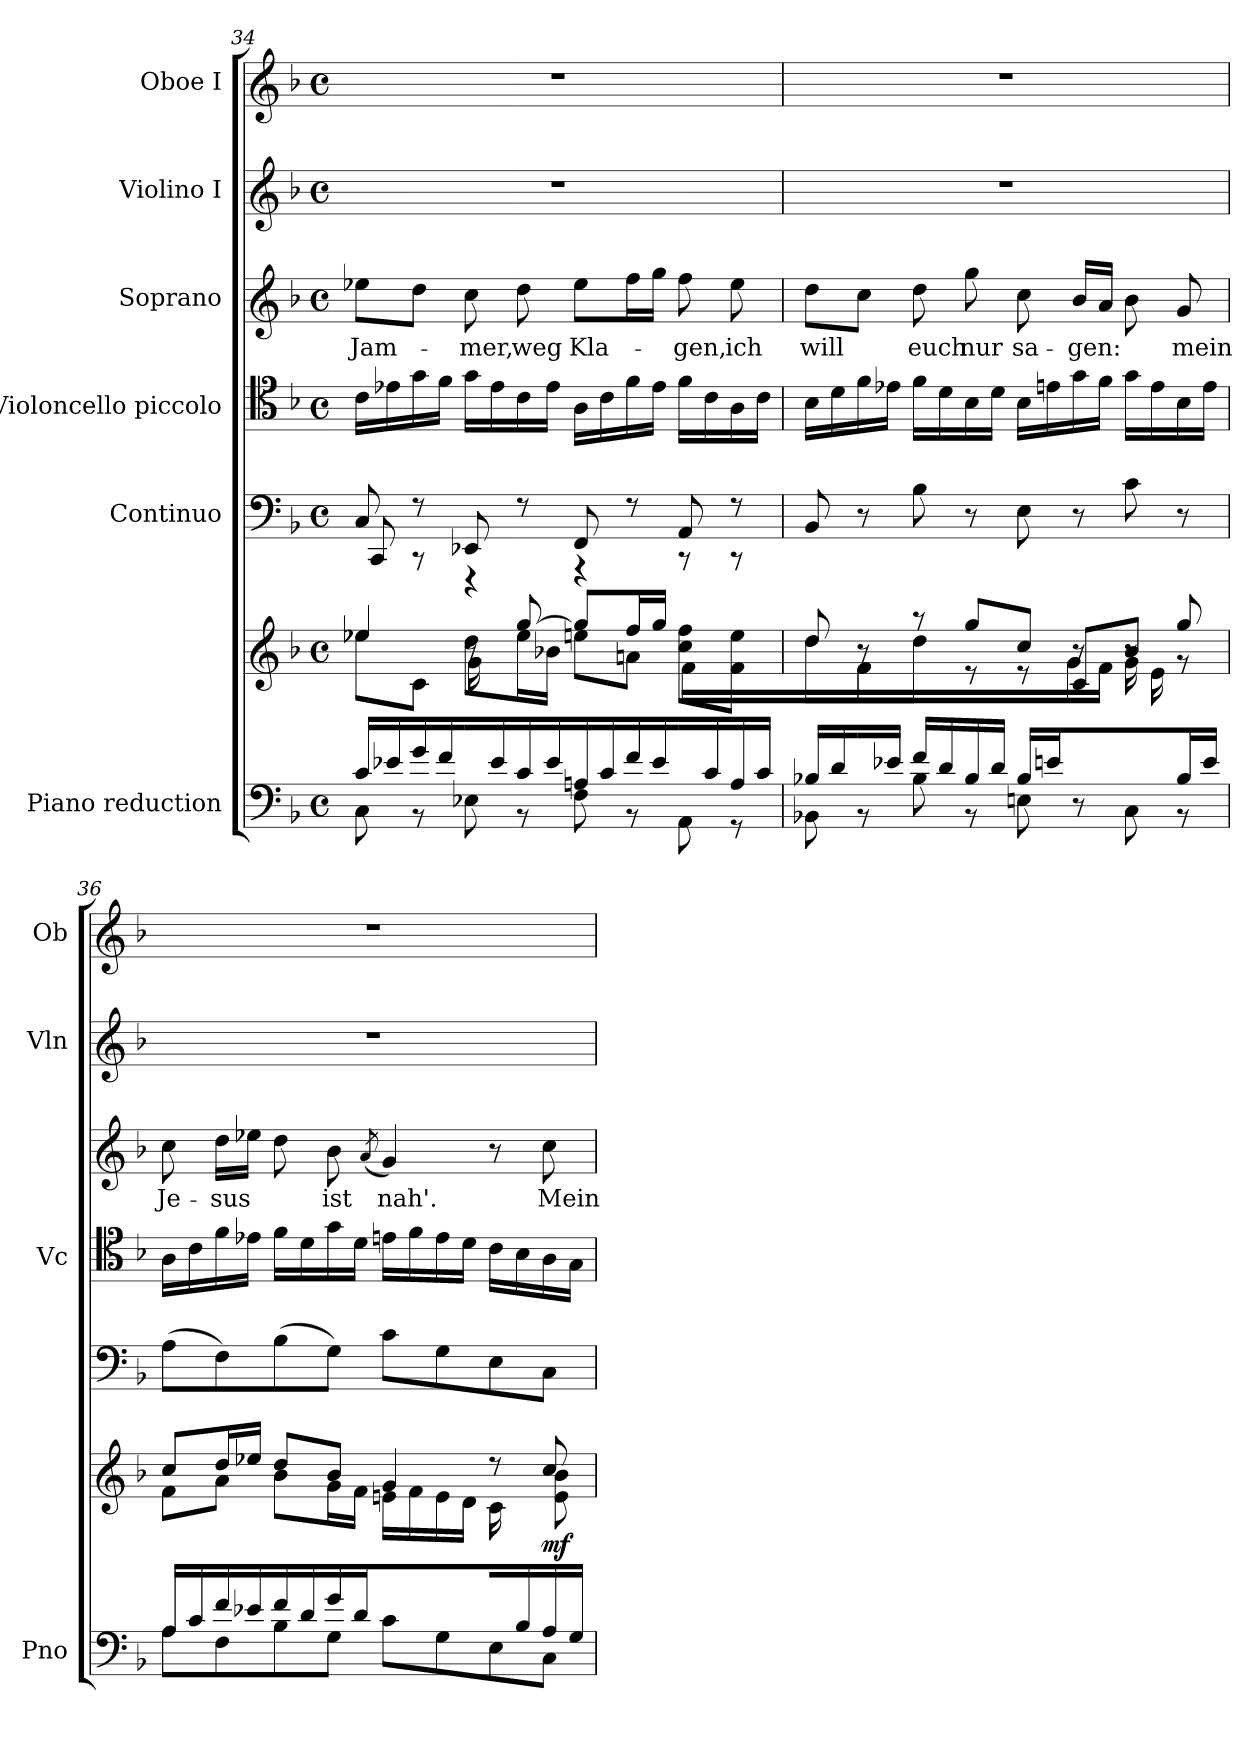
**kern	**kern	**dynam	**kern	**kern	**kern	**text	**kern	**kern
*part6	*part6	*part6	*part5	*part4	*part3	*part3	*part2	*part1
*staff7	*staff6	*staff6/7	*staff5	*staff4	*staff3	*staff3	*staff2	*staff1
*I"Piano reduction	*	*	*I"Continuo	*I"Violoncello piccolo	*I"Soprano	*	*I"Violino I	*I"Oboe I
*I'Pno	*	*	*	*I'Vc	*	*	*I'Vln	*I'Ob
*clefF4	*clefG2	*	*clefF4	*clefC4	*clefG2	*	*clefG2	*clefG2
*k[b-]	*k[b-]	*	*k[b-]	*k[b-]	*k[b-]	*	*k[b-]	*k[b-]
*M4/4	*M4/4	*	*M4/4	*M4/4	*M4/4	*	*M4/4	*M4/4
*met(c)	*met(c)	*	*met(c)	*met(c)	*met(c)	*	*met(c)	*met(c)
=34	=34	=34	=34	=34	=34	=34	=34	=34
*^	*^	*	*^	*	*	*	*	*
*	*	*	*^	*	*	*	*	*	*	*	*
!	!	!	!	!	!	!	!	!	!	!LO:LY:b	!	!
16c/LL	8C\	4ee-X/	8ee-\L	4ryy	.	8C!/	8CC/	16c\LL	8ee-X\L	Jam-	1r	1r
16e-X/	.	.	.	.	.	.	.	16e-X\	.	.	.	.
16g/	8r	.	8c\J	.	.	8r	8r	16g\	8dd\J	.	.	.
16f/JJ	.	.	.	.	.	.	.	16f\JJ	.	.	.	.
!	!	!	!	!	!	!	!	!	!	!LO:LY:b	!	!
16ryy	8E-X\	8r	8dd\L	16g\LL	.	8EE-X/	4r	16g\LL	8cc\	-mer,	.	.
16e-/	.	.	.	4..ryy	.	.	.	16e-\	.	.	.	.
!	!	!	!	!	!	!	!	!	!	!LO:LY:b	!	!
16c/	8r	[8gg/	16ee-\L	.	.	8r	.	16c\	8dd\	weg	.	.
16e-/JJ	.	.	16b-X\JJ	.	.	.	.	16e-\JJ	.	.	.	.
!	!	!	!	!	!	!	!	!	!	!LO:LY:b	!	!
16An/LL	8F\	8gg/L]	8een\L	.	.	8FF/	4r	16A\LL	8ee-\L	Kla-	.	.
16c/	.	.	.	.	.	.	.	16c\	.	.	.	.
16f/	8r	16ff/L	8an\J	.	.	8r	.	16f\	16ff\L	.	.	.
16e-/JJ	.	16gg/JJ	.	.	.	.	.	16e-\JJ	16gg\JJ	.	.	.
!	!	!	!	!	!	!	!	!	!	!LO:LY:b	!	!
16ryy	8AA\	8cc\ 8ff\L	4ryy	16f\LL	.	8AA/	8r	16f\LL	8ff\	-gen,	.	.
16c/	.	.	.	8.ryy	.	.	.	16c\	.	.	.	.
!	!	!	!	!	!	!	!	!	!	!LO:LY:b	!	!
16A/	8r	8f\ 8ee\J	.	.	.	8r	8r	16A\	8ee-\	ich	.	.
16c/JJ	.	.	.	.	.	.	.	16c\JJ	.	.	.	.
*	*	*	*	*	*	*v	*v	*	*	*	*	*
!!LO:LB:g=z
=35	=35	=35	=35	=35	=35	=35	=35	=35	=35	=35	=35
!	!	!	!	!	!	!	!	!	!LO:LY:b	!	!
16B-X/LL	8BB-X\	8dd/	8dd\L	8ryy	.	8BB-/	16B-\LL	8dd\L	will	1r	1r
16d/	.	.	.	.	.	.	16d\	.	.	.	.
16ryy	8r	8r	8f/	16f\	.	8r	16f\	8cc\J	.	.	.
16e-X/JJ	.	.	.	4..ryy	.	.	16e-X\JJ	.	.	.	.
!	!	!	!	!	!	!	!	!	!LO:LY:b	!	!
16f/LL	8B-\	8r	8dd\J	.	.	8B-\	16f\LL	8dd\	euch	.	.
16d/	.	.	.	.	.	.	16d\	.	.	.	.
!	!	!	!	!	!	!	!	!	!LO:LY:b	!	!
16B-/	8r	8gg/L	8r	.	.	8r	16B-\	8gg\	nur	.	.
16d/JJ	.	.	.	.	.	.	16d\JJ	.	.	.	.
!	!	!	!	!	!	!	!	!	!LO:LY:b	!	!
16B-/LL	8En\	8cc/J	8r	.	.	8E\	16B-\LL	8cc\	sa-	.	.
16en/	.	.	.	.	.	.	16en\	.	.	.	.
!	!	!	!	!	!	!	!	!	!LO:LY:b	!	!
4ryy	8r	8r	8c/L	16g\	.	8r	16g\	16b-/LL	-gen:	.	.
.	.	.	.	16f\JJ	.	.	16f\JJ	16a/JJ	.	.	.
.	8C\	8r	8b-/J	16g\LL	.	8c\	16g\LL	8b-\	.	.	.
.	.	.	.	16e\	.	.	16e\	.	.	.	.
!	!	!	!	!	!	!	!	!	!LO:LY:b	!	!
16B-/	8r	8gg/	8r	8ryy	.	8r	16B-\	8g/	mein	.	.
16e/JJ	.	.	.	.	.	.	16e\JJ	.	.	.	.
=36	=36	=36	=36	=36	=36	=36	=36	=36	=36	=36	=36
!	!	!	!	!	!	!	!	!	!LO:LY:b	!	!
16A/LL	8A\L	8cc/L	8f\L	2.ryy	.	(8A\L	16A\LL	8cc\	Je-	1r	1r
16c/	.	.	.	.	.	.	16c\	.	.	.	.
!	!	!	!	!	!	!	!	!	!LO:LY:b	!	!
16f/	8F\	16dd/L	8a\J	.	.	8F\)	16f\	16dd\LL	sus	.	.
16e-X/JJ	.	16ee-X/JJ	.	.	.	.	16e-X\JJ	16ee-X\JJ	.	.	.
16f/LL	8B-\	8dd/L	8b-\L	.	.	(8B-\	16f\LL	8dd\	.	.	.
16d/	.	.	.	.	.	.	16d\	.	.	.	.
!	!	!	!	!	!	!	!	!	!LO:LY:b	!	!
16g/	8G\J	8b-/J	16g\L	.	.	8G\J)	16g\	8b-\	ist	.	.
16d/JJ	.	.	16f\JJ	.	.	.	16d\JJ	.	.	.	.
.	.	.	.	.	.	.	.	(8qa/	.	.	.
!	!	!	!	!	!	!	!	!	!LO:LY:b	!	!
4ryy	8c\L	4g/	16en\LL	.	.	8c\L	16en\LL	4g/)	nah'.	.	.
.	.	.	16f\	.	.	.	16f\	.	.	.	.
.	8G\	.	16e\	.	.	8G\	16e\	.	.	.	.
.	.	.	16d\JJ	.	.	.	16d\JJ	.	.	.	.
16ryy	8E\	8r	8ryy	16c\LL	.	8E\	16c\LL	8r	.	.	.
16B-/	.	.	.	8.ryy	.	.	16B-\	.	.	.	.
!	!	!	!	!	!LO:DY:b	!	!	!	!LO:LY:b	!	!
16A/	8C\J	8cc/	8e\ 8b-\	.	mf	8C\J	16A\	8cc\	Mein	.	.
16G/JJ	.	.	.	.	.	.	16G\JJ	.	.	.	.
*v	*v	*	*	*	*	*	*	*	*	*	*
*	*v	*v	*v	*	*	*	*	*	*	*
=	=	=	=	=	=	=	=	=
*-	*-	*-	*-	*-	*-	*-	*-	*-
